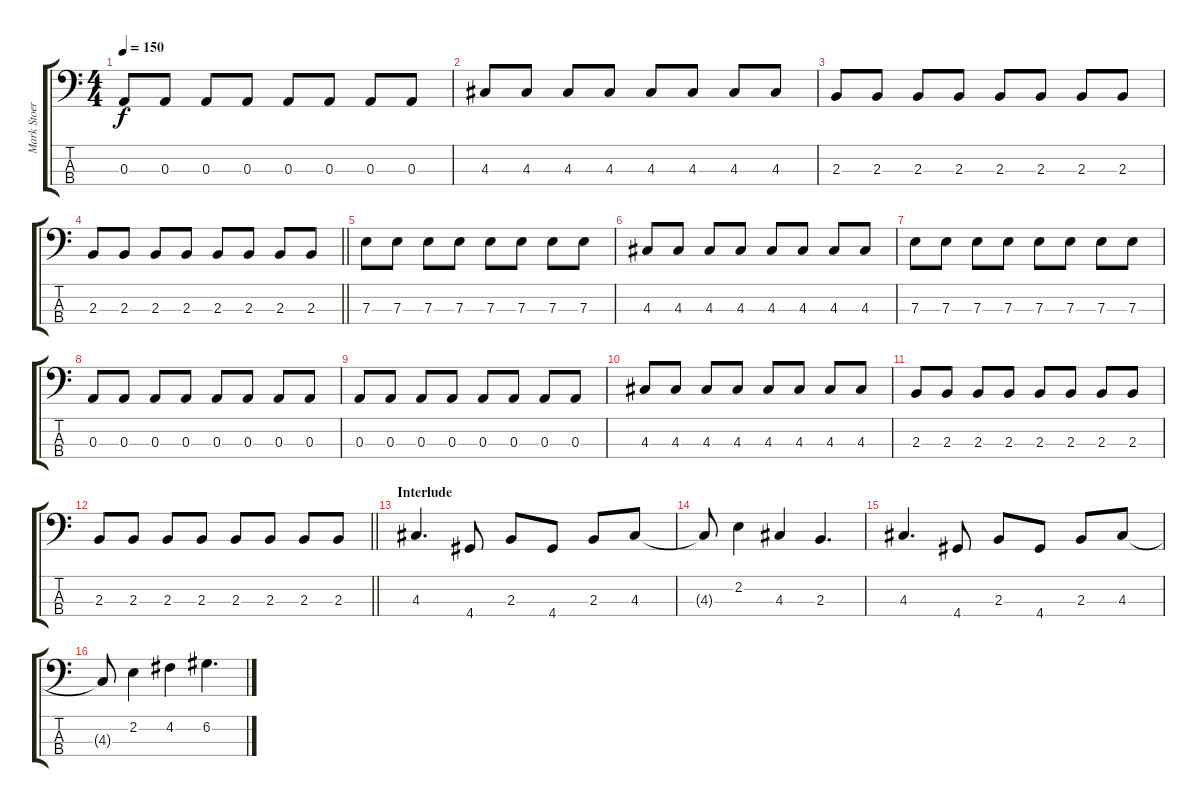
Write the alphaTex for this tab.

\track ("Mark Stoermer (Bass)" "Mark Stoer") {instrument electricbasspick}
\staff {score tabs}
\tuning (G2 D2 A1 E1) {hide}
\ts (4 4)
\tempo 150
\clef f4
\ks c
0.3.8{dy f} 0.3.8 0.3.8 0.3.8 0.3.8 0.3.8 0.3.8 0.3.8 |
4.3.8 4.3.8 4.3.8 4.3.8 4.3.8 4.3.8 4.3.8 4.3.8 |
2.3.8 2.3.8 2.3.8 2.3.8 2.3.8 2.3.8 2.3.8 2.3.8 |
\barLineRight lightlight
2.3.8 2.3.8 2.3.8 2.3.8 2.3.8 2.3.8 2.3.8 2.3.8 |
7.3.8 7.3.8 7.3.8 7.3.8 7.3.8 7.3.8 7.3.8 7.3.8 |
4.3.8 4.3.8 4.3.8 4.3.8 4.3.8 4.3.8 4.3.8 4.3.8 |
7.3.8 7.3.8 7.3.8 7.3.8 7.3.8 7.3.8 7.3.8 7.3.8 |
0.3.8 0.3.8 0.3.8 0.3.8 0.3.8 0.3.8 0.3.8 0.3.8 |
0.3.8 0.3.8 0.3.8 0.3.8 0.3.8 0.3.8 0.3.8 0.3.8 |
4.3.8 4.3.8 4.3.8 4.3.8 4.3.8 4.3.8 4.3.8 4.3.8 |
2.3.8 2.3.8 2.3.8 2.3.8 2.3.8 2.3.8 2.3.8 2.3.8 |
\barLineRight lightlight
2.3.8 2.3.8 2.3.8 2.3.8 2.3.8 2.3.8 2.3.8 2.3.8 |
\section ("" "Interlude")
4.3.4{d} 4.4.8 2.3.8 4.4.8 2.3.8 4.3.8 |
4.3{t}.8 2.2.4 4.3.4 2.3.4{d} |
4.3.4{d} 4.4.8 2.3.8 4.4.8 2.3.8 4.3.8 |
4.3{t}.8 2.2.4 4.2.4 6.2.4{d}
